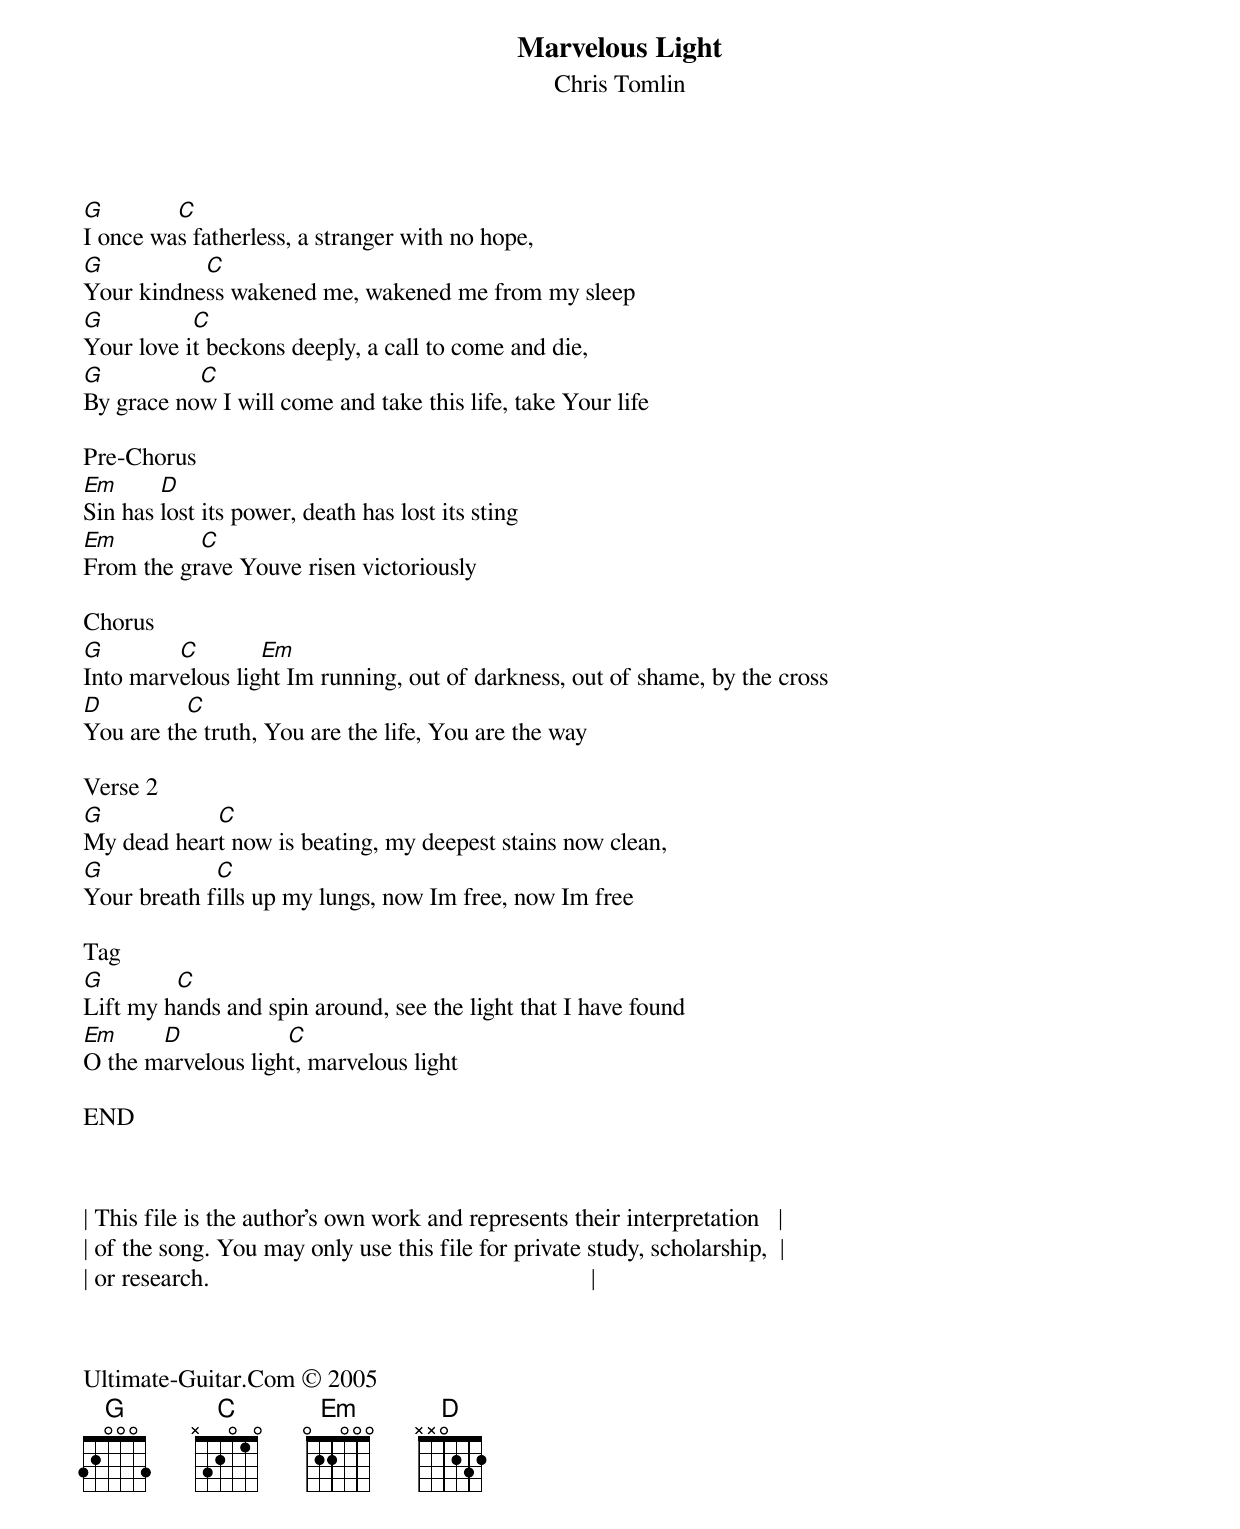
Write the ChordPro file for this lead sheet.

{t:Marvelous Light}
{st:Chris Tomlin}

{sot}

{eot}
{sot}

{eot}
[G]I once wa[C]s fatherless, a stranger with no hope,
[G]Your kindne[C]ss wakened me, wakened me from my sleep
[G]Your love i[C]t beckons deeply, a call to come and die,
[G]By grace no[C]w I will come and take this life, take Your life

Pre-Chorus
[Em]Sin has [D]lost its power, death has lost its sting
[Em]From the gr[C]ave Youve risen victoriously

Chorus
[G]Into marv[C]elous lig[Em]ht Im running, out of darkness, out of shame, by the cross
[D]You are th[C]e truth, You are the life, You are the way

Verse 2
[G]My dead hear[C]t now is beating, my deepest stains now clean,
[G]Your breath f[C]ills up my lungs, now Im free, now Im free

Tag
[G]Lift my h[C]ands and spin around, see the light that I have found
[Em]O the m[D]arvelous ligh[C]t, marvelous light

END


{sot}

{eot}
| This file is the author's own work and represents their interpretation   |
| of the song. You may only use this file for private study, scholarship,  |
| or research.                                                             |

{sot}

{eot}

Ultimate-Guitar.Com © 2005
